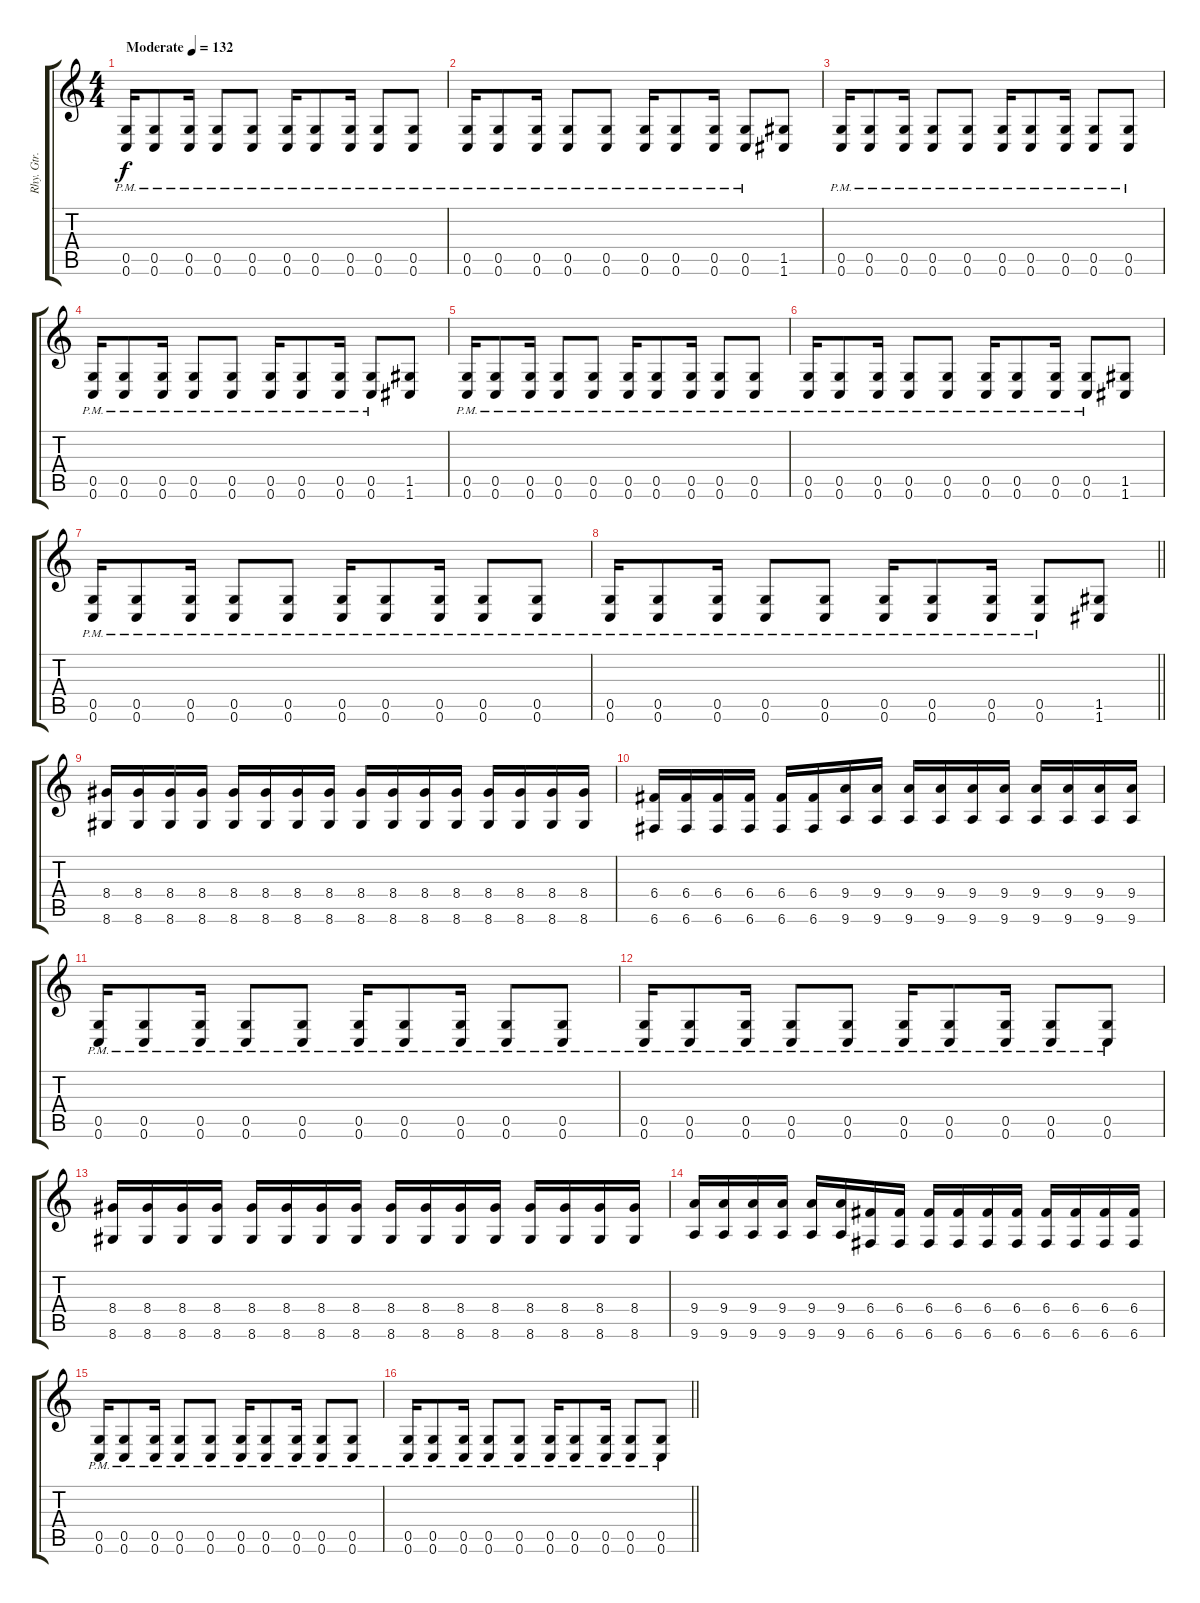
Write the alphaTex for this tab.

\track ("Rhy. Gtr. 2" "Rhy. Gtr. ") {instrument distortionguitar}
\staff {score tabs}
\tuning (D4 A3 F3 C3 G2 C2) {hide}
\ts (4 4)
\tempo (132 "Moderate")
\clef g2
\ks c
(0.5{pm} 0.6{pm}).16{dy f instrument distortionguitar} (0.5{pm} 0.6{pm}).8 (0.5{pm} 0.6{pm}).16 (0.5{pm} 0.6{pm}).8 (0.5{pm} 0.6{pm}).8 (0.5{pm} 0.6{pm}).16 (0.5{pm} 0.6{pm}).8 (0.5{pm} 0.6{pm}).16 (0.5{pm} 0.6{pm}).8 (0.5{pm} 0.6{pm}).8 |
(0.5{pm} 0.6{pm}).16 (0.5{pm} 0.6{pm}).8 (0.5{pm} 0.6{pm}).16 (0.5{pm} 0.6{pm}).8 (0.5{pm} 0.6{pm}).8 (0.5{pm} 0.6{pm}).16 (0.5{pm} 0.6{pm}).8 (0.5{pm} 0.6{pm}).16 (0.5{pm} 0.6{pm}).8 (1.5 1.6).8 |
(0.5{pm} 0.6{pm}).16 (0.5{pm} 0.6{pm}).8 (0.5{pm} 0.6{pm}).16 (0.5{pm} 0.6{pm}).8 (0.5{pm} 0.6{pm}).8 (0.5{pm} 0.6{pm}).16 (0.5{pm} 0.6{pm}).8 (0.5{pm} 0.6{pm}).16 (0.5{pm} 0.6{pm}).8 (0.5{pm} 0.6{pm}).8 |
(0.5{pm} 0.6{pm}).16 (0.5{pm} 0.6{pm}).8 (0.5{pm} 0.6{pm}).16 (0.5{pm} 0.6{pm}).8 (0.5{pm} 0.6{pm}).8 (0.5{pm} 0.6{pm}).16 (0.5{pm} 0.6{pm}).8 (0.5{pm} 0.6{pm}).16 (0.5{pm} 0.6{pm}).8 (1.5 1.6).8 |
(0.5{pm} 0.6{pm}).16 (0.5{pm} 0.6{pm}).8 (0.5{pm} 0.6{pm}).16 (0.5{pm} 0.6{pm}).8 (0.5{pm} 0.6{pm}).8 (0.5{pm} 0.6{pm}).16 (0.5{pm} 0.6{pm}).8 (0.5{pm} 0.6{pm}).16 (0.5{pm} 0.6{pm}).8 (0.5{pm} 0.6{pm}).8 |
(0.5{pm} 0.6{pm}).16 (0.5{pm} 0.6{pm}).8 (0.5{pm} 0.6{pm}).16 (0.5{pm} 0.6{pm}).8 (0.5{pm} 0.6{pm}).8 (0.5{pm} 0.6{pm}).16 (0.5{pm} 0.6{pm}).8 (0.5{pm} 0.6{pm}).16 (0.5{pm} 0.6{pm}).8 (1.5 1.6).8 |
(0.5{pm} 0.6{pm}).16 (0.5{pm} 0.6{pm}).8 (0.5{pm} 0.6{pm}).16 (0.5{pm} 0.6{pm}).8 (0.5{pm} 0.6{pm}).8 (0.5{pm} 0.6{pm}).16 (0.5{pm} 0.6{pm}).8 (0.5{pm} 0.6{pm}).16 (0.5{pm} 0.6{pm}).8 (0.5{pm} 0.6{pm}).8 |
\barLineRight lightlight
(0.5{pm} 0.6{pm}).16 (0.5{pm} 0.6{pm}).8 (0.5{pm} 0.6{pm}).16 (0.5{pm} 0.6{pm}).8 (0.5{pm} 0.6{pm}).8 (0.5{pm} 0.6{pm}).16 (0.5{pm} 0.6{pm}).8 (0.5{pm} 0.6{pm}).16 (0.5{pm} 0.6{pm}).8 (1.5 1.6).8 |
\section ("" "")
(8.4 8.6).16 (8.4 8.6).16 (8.4 8.6).16 (8.4 8.6).16 (8.4 8.6).16 (8.4 8.6).16 (8.4 8.6).16 (8.4 8.6).16 (8.4 8.6).16 (8.4 8.6).16 (8.4 8.6).16 (8.4 8.6).16 (8.4 8.6).16 (8.4 8.6).16 (8.4 8.6).16 (8.4 8.6).16 |
(6.4 6.6).16 (6.4 6.6).16 (6.4 6.6).16 (6.4 6.6).16 (6.4 6.6).16 (6.4 6.6).16 (9.4 9.6).16 (9.4 9.6).16 (9.4 9.6).16 (9.4 9.6).16 (9.4 9.6).16 (9.4 9.6).16 (9.4 9.6).16 (9.4 9.6).16 (9.4 9.6).16 (9.4 9.6).16 |
(0.5{pm} 0.6{pm}).16 (0.5{pm} 0.6{pm}).8 (0.5{pm} 0.6{pm}).16 (0.5{pm} 0.6{pm}).8 (0.5{pm} 0.6{pm}).8 (0.5{pm} 0.6{pm}).16 (0.5{pm} 0.6{pm}).8 (0.5{pm} 0.6{pm}).16 (0.5{pm} 0.6{pm}).8 (0.5{pm} 0.6{pm}).8 |
(0.5{pm} 0.6{pm}).16 (0.5{pm} 0.6{pm}).8 (0.5{pm} 0.6{pm}).16 (0.5{pm} 0.6{pm}).8 (0.5{pm} 0.6{pm}).8 (0.5{pm} 0.6{pm}).16 (0.5{pm} 0.6{pm}).8 (0.5{pm} 0.6{pm}).16 (0.5{pm} 0.6{pm}).8 (0.5{pm} 0.6{pm}).8 |
(8.4 8.6).16 (8.4 8.6).16 (8.4 8.6).16 (8.4 8.6).16 (8.4 8.6).16 (8.4 8.6).16 (8.4 8.6).16 (8.4 8.6).16 (8.4 8.6).16 (8.4 8.6).16 (8.4 8.6).16 (8.4 8.6).16 (8.4 8.6).16 (8.4 8.6).16 (8.4 8.6).16 (8.4 8.6).16 |
(9.4 9.6).16 (9.4 9.6).16 (9.4 9.6).16 (9.4 9.6).16 (9.4 9.6).16 (9.4 9.6).16 (6.4 6.6).16 (6.4 6.6).16 (6.4 6.6).16 (6.4 6.6).16 (6.4 6.6).16 (6.4 6.6).16 (6.4 6.6).16 (6.4 6.6).16 (6.4 6.6).16 (6.4 6.6).16 |
(0.5{pm} 0.6{pm}).16 (0.5{pm} 0.6{pm}).8 (0.5{pm} 0.6{pm}).16 (0.5{pm} 0.6{pm}).8 (0.5{pm} 0.6{pm}).8 (0.5{pm} 0.6{pm}).16 (0.5{pm} 0.6{pm}).8 (0.5{pm} 0.6{pm}).16 (0.5{pm} 0.6{pm}).8 (0.5{pm} 0.6{pm}).8 |
\barLineRight lightlight
(0.5{pm} 0.6{pm}).16 (0.5{pm} 0.6{pm}).8 (0.5{pm} 0.6{pm}).16 (0.5{pm} 0.6{pm}).8 (0.5{pm} 0.6{pm}).8 (0.5{pm} 0.6{pm}).16 (0.5{pm} 0.6{pm}).8 (0.5{pm} 0.6{pm}).16 (0.5{pm} 0.6{pm}).8 (0.5{pm} 0.6{pm}).8
